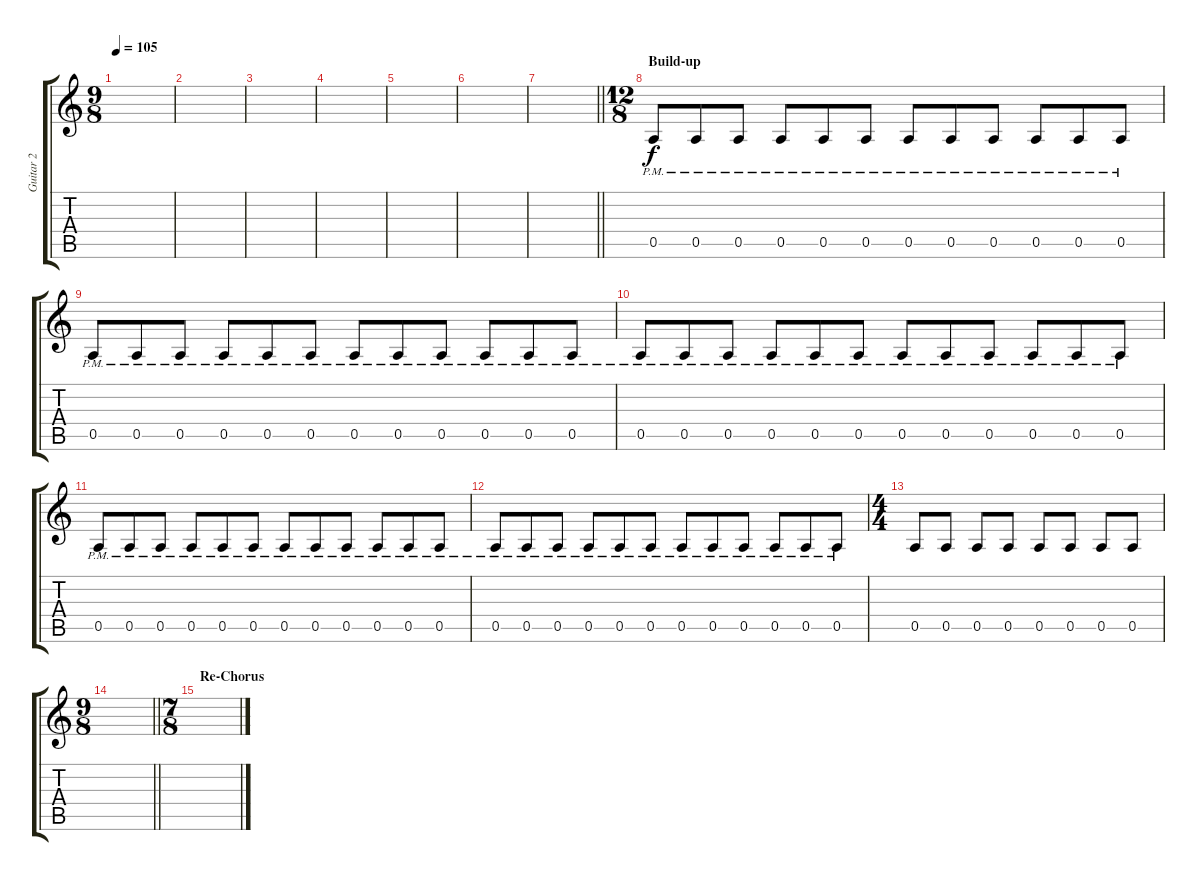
\track ("Guitar 2" "Guitar 2") {instrument electricguitarjazz}
\staff {score tabs}
\tuning (E4 B3 G3 D3 A2 D2) {hide}
\ts (9 8)
\tempo 105
\clef g2
\ks aminor
|
|
|
|
|
|
\barLineRight lightlight
|
\ts (12 8)
\section ("" "Build-up")
0.5{pm}.8 0.5{pm}.8 0.5{pm}.8 0.5{pm}.8 0.5{pm}.8 0.5{pm}.8 0.5{pm}.8 0.5{pm}.8 0.5{pm}.8 0.5{pm}.8 0.5{pm}.8 0.5{pm}.8 |
0.5{pm}.8 0.5{pm}.8 0.5{pm}.8 0.5{pm}.8 0.5{pm}.8 0.5{pm}.8 0.5{pm}.8 0.5{pm}.8 0.5{pm}.8 0.5{pm}.8 0.5{pm}.8 0.5{pm}.8 |
0.5{pm}.8 0.5{pm}.8 0.5{pm}.8 0.5{pm}.8 0.5{pm}.8 0.5{pm}.8 0.5{pm}.8 0.5{pm}.8 0.5{pm}.8 0.5{pm}.8 0.5{pm}.8 0.5{pm}.8 |
0.5{pm}.8{volume 12} 0.5{pm}.8 0.5{pm}.8 0.5{pm}.8 0.5{pm}.8 0.5{pm}.8 0.5{pm}.8 0.5{pm}.8 0.5{pm}.8 0.5{pm}.8 0.5{pm}.8 0.5{pm}.8 |
0.5{pm}.8 0.5{pm}.8 0.5{pm}.8 0.5{pm}.8 0.5{pm}.8 0.5{pm}.8 0.5{pm}.8 0.5{pm}.8 0.5{pm}.8 0.5{pm}.8 0.5{pm}.8 0.5{pm}.8 |
\ts (4 4)
0.5.8 0.5.8 0.5.8 0.5.8 0.5.8 0.5.8 0.5.8 0.5.8 |
\ts (9 8)
\barLineRight lightlight
|
\ts (7 8)
\section ("" "Re-Chorus")
